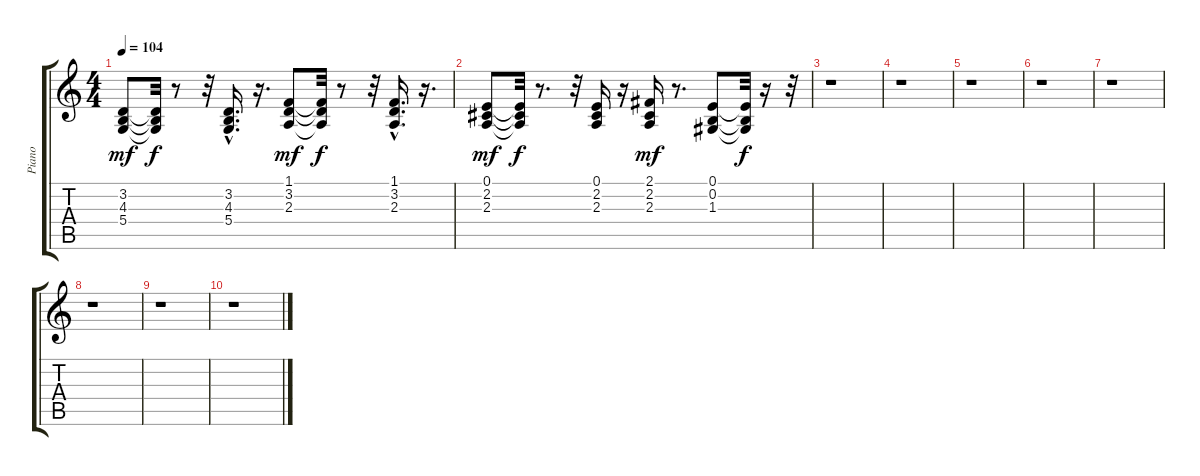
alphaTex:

\track ("Piano   " "Piano   ") {instrument acousticgrandpiano}
\staff {score tabs}
\tuning (E4 B3 G3 D3 A2 E2) {hide}
\ts (4 4)
\tempo 104
\clef g2
\ks c
(3.2 4.3 5.4).8{dy mf} (3.2{t} 4.3{t} 5.4{t}).32{dy f} r.8 r.32 (3.2{hac} 4.3{hac} 5.4{hac}).16{d} r.16{d} (1.1 3.2 2.3).8{dy mf} (1.1{t} 3.2{t} 2.3{t}).32{dy f} r.8 r.32 (1.1{hac} 3.2{hac} 2.3{hac}).16{d} r.16{d} |
(0.1 2.2 2.3).8{dy mf} (0.1{t} 2.2{t} 2.3{t}).32{dy f} r.8{d} r.32 (0.1 2.2 2.3).16 r.16 (2.1 2.2 2.3).16{dy mf} r.8{d} (0.1 0.2 1.3).8 (0.1{t} 0.2{t} 1.3{t}).32{dy f} r.16 r.32 |
r.1 |
r.1 |
r.1 |
r.1 |
r.1 |
r.1 |
r.1 |
r.1
